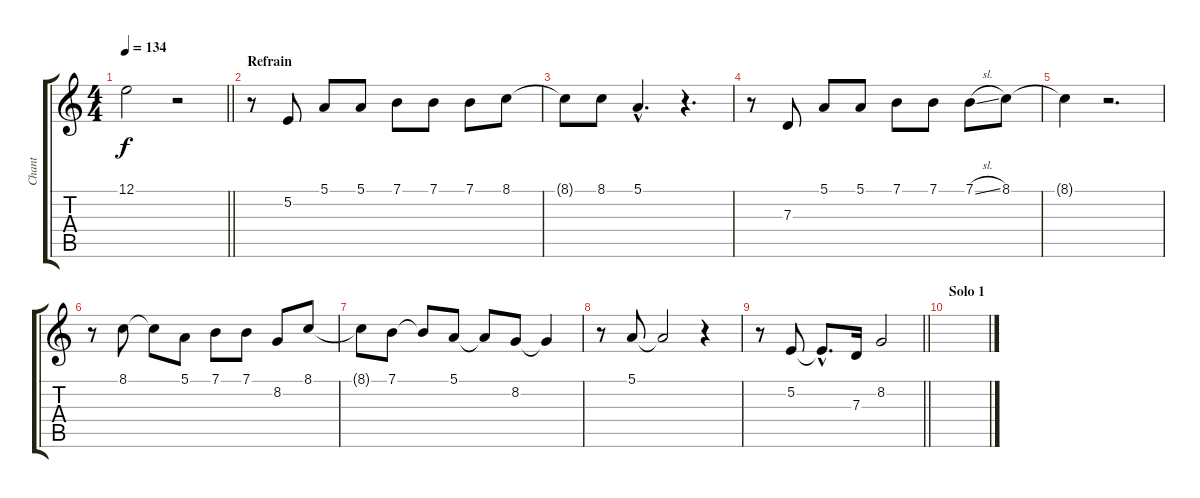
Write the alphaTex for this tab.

\track ("Chant" "Chant") {instrument trombone}
\staff {score tabs}
\tuning (E4 B3 G3 D3 A2 E2) {hide}
\ts (4 4)
\tempo 134
\clef g2
\barLineRight lightlight
\ks c
12.1{t}.2{dy f} r.2 |
\section ("" "Refrain")
r.8 5.2.8 5.1.8 5.1.8 7.1.8 7.1.8 7.1.8 8.1.8 |
8.1{t}.8 8.1.8 5.1{hac}.4{d} r.4{d} |
r.8 7.3.8 5.1.8 5.1.8 7.1.8 7.1.8 7.1{sl}.8 8.1.8 |
8.1{t}.4 r.2{d} |
r.8 8.1.8 8.1{t}.8 5.1.8 7.1.8 7.1.8 8.2.8 8.1.8 |
8.1{t}.8 7.1.8 7.1{t}.8 5.1.8 5.1{t}.8 8.2.8 8.2{t}.4 |
r.8 5.1.8 5.1{t}.2 r.4 |
\barLineRight lightlight
r.8 5.2.8 5.2{hac t}.8{d} 7.3.16 8.2.2 |
\section ("" "Solo 1")
